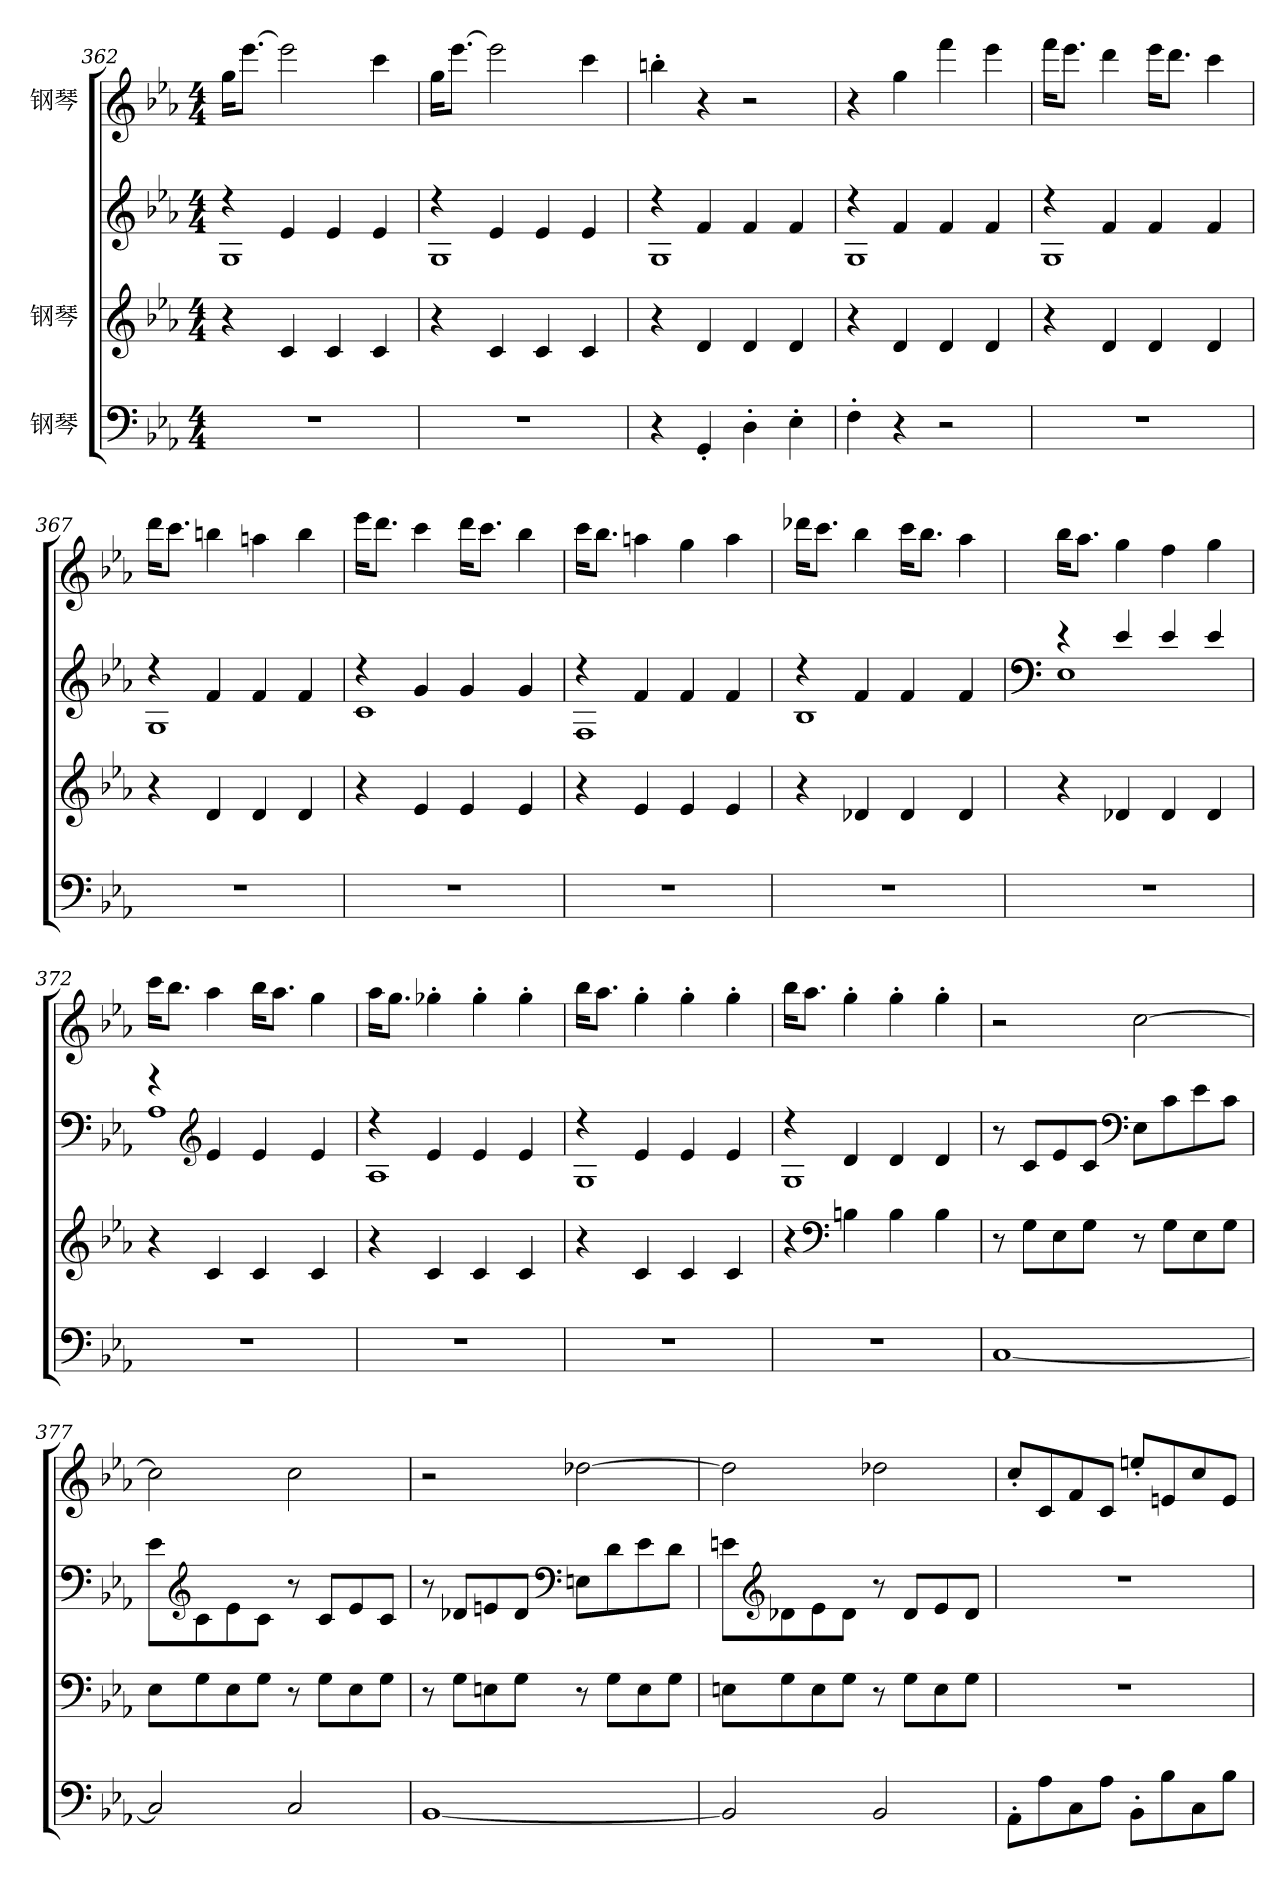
**kern	**kern	**kern	**kern
*part3	*part2	*part2	*part1
*staff4	*staff3	*staff2	*staff1
*I"钢琴	*I"钢琴	*	*I"钢琴
*clefF4	*clefG2	*clefG2	*clefG2
*k[b-e-a-]	*k[b-e-a-]	*k[b-e-a-]	*k[b-e-a-]
*M4/4	*M4/4	*M4/4	*M4/4
=362	=362	=362	=362
*	*	*^	*
1r	4r	4r	1G	16gg\KL
.	.	.	.	[8.eee-\J
.	4c/	4e-/	.	2eee-\]
.	4c/	4e-/	.	.
.	4c/	4e-/	.	4ccc\
=363	=363	=363	=363	=363
1r	4r	4r	1G	16gg\KL
.	.	.	.	[8.eee-\J
.	4c/	4e-/	.	2eee-\]
.	4c/	4e-/	.	.
.	4c/	4e-/	.	4ccc\
=364	=364	=364	=364	=364
4r	4r	4r	1G	4bbn'\
4GG'/	4d/	4f/	.	4r
4D'\	4d/	4f/	.	2r
4E-'\	4d/	4f/	.	.
=365	=365	=365	=365	=365
4F'\	4r	4r	1G	4r
4r	4d/	4f/	.	4gg\
2r	4d/	4f/	.	4fff\
.	4d/	4f/	.	4eee-\
!!LO:LB:g=z
=366	=366	=366	=366	=366
1r	4r	4r	1G	16fff\KL
.	.	.	.	8.eee-\J
.	4d/	4f/	.	4ddd\
.	4d/	4f/	.	16eee-\KL
.	.	.	.	8.ddd\J
.	4d/	4f/	.	4ccc\
=367	=367	=367	=367	=367
1r	4r	4r	1G	16ddd\KL
.	.	.	.	8.ccc\J
.	4d/	4f/	.	4bbn\
.	4d/	4f/	.	4aan\
.	4d/	4f/	.	4bb\
=368	=368	=368	=368	=368
1r	4r	4r	1c	16eee-\KL
.	.	.	.	8.ddd\J
.	4e-/	4g/	.	4ccc\
.	4e-/	4g/	.	16ddd\KL
.	.	.	.	8.ccc\J
.	4e-/	4g/	.	4bb-\
=369	=369	=369	=369	=369
1r	4r	4r	1F	16ccc\KL
.	.	.	.	8.bb-\J
.	4e-/	4f/	.	4aan\
.	4e-/	4f/	.	4gg\
.	4e-/	4f/	.	4aa\
!!LO:LB:g=z
=370	=370	=370	=370	=370
1r	4r	4r	1B-	16ddd-X\KL
.	.	.	.	8.ccc\J
.	4d-X/	4f/	.	4bb-\
.	4d-/	4f/	.	16ccc\KL
.	.	.	.	8.bb-\J
.	4d-/	4f/	.	4aa-\
=371	=371	=371	=371	=371
*	*	*clefF4	*	*
1r	4r	4r	1E-	16bb-\KL
.	.	.	.	8.aa-\J
.	4d-X/	4e-/	.	4gg\
.	4d-/	4e-/	.	4ff\
.	4d-/	4e-/	.	4gg\
=372	=372	=372	=372	=372
1r	4r	4r	1A-	16ccc\KL
.	.	.	.	8.bb-\J
*	*	*clefG2	*	*
.	4c/	4e-/	.	4aa-\
.	4c/	4e-/	.	16bb-\KL
.	.	.	.	8.aa-\J
.	4c/	4e-/	.	4gg\
=373	=373	=373	=373	=373
*	*	*	*	*MM300
1r	4r	4r	1A-	16aa-\KL
.	.	.	.	8.gg\J
.	4c/	4e-/	.	4gg-X'\
.	4c/	4e-/	.	4gg-'\
.	4c/	4e-/	.	4gg-'\
!!LO:PB:g=z
=374	=374	=374	=374	=374
*	*	*	*	*MM292
1r	4r	4r	1G	16bb-\KL
.	.	.	.	8.aa-\J
.	4c/	4e-/	.	4gg'\
.	4c/	4e-/	.	4gg'\
.	4c/	4e-/	.	4gg'\
=375	=375	=375	=375	=375
*	*	*	*	*MM280
1r	4r	4r	1G	16bb-\KL
.	.	.	.	8.aa-\J
*	*clefF4	*	*	*
.	4Bn\	4d/	.	4gg'\
.	4B\	4d/	.	4gg'\
.	4B\	4d/	.	4gg'\
*	*	*v	*v	*
=376	=376	=376	=376
*	*	*	*MM284
[1C	8r	8r	2r
.	8G\L	8c/L	.
.	8E-\	8e-/	.
.	8G\J	8c/J	.
*	*	*clefF4	*
.	8r	8E-\L	[2cc\
.	8G\L	8c\	.
.	8E-\	8e-\	.
.	8G\J	8c\J	.
=377	=377	=377	=377
2C/]	8E-\L	8e-\L	2cc\]
*	*	*clefG2	*
.	8G\	8c\	.
.	8E-\	8e-\	.
.	8G\J	8c\J	.
2C/	8r	8r	2cc\
.	8G\L	8c/L	.
.	8E-\	8e-/	.
.	8G\J	8c/J	.
!!LO:LB:g=z
=378	=378	=378	=378
[1BB-	8r	8r	2r
.	8G\L	8d-X/L	.
.	8En\	8en/	.
.	8G\J	8d-/J	.
*	*	*clefF4	*
.	8r	8En\L	[2dd-X\
.	8G\L	8d-\	.
.	8E\	8e\	.
.	8G\J	8d-\J	.
=379	=379	=379	=379
2BB-/]	8En\L	8en\L	2dd-\]
*	*	*clefG2	*
.	8G\	8d-X\	.
.	8E\	8e\	.
.	8G\J	8d-\J	.
2BB-/	8r	8r	2dd-X\
.	8G\L	8d-/L	.
.	8E\	8e/	.
.	8G\J	8d-/J	.
=380	=380	=380	=380
*	*	*	*MM292
8AA-'\L	1r	1r	8cc'/L
8A-\	.	.	8c/
8C\	.	.	8f/
8A-\J	.	.	8c/J
*	*	*	*MM294
8BB-'\L	.	.	8een'/L
8B-\	.	.	8en/
8C\	.	.	8cc/
8B-\J	.	.	8e/J
=	=	=	=
*-	*-	*-	*-
